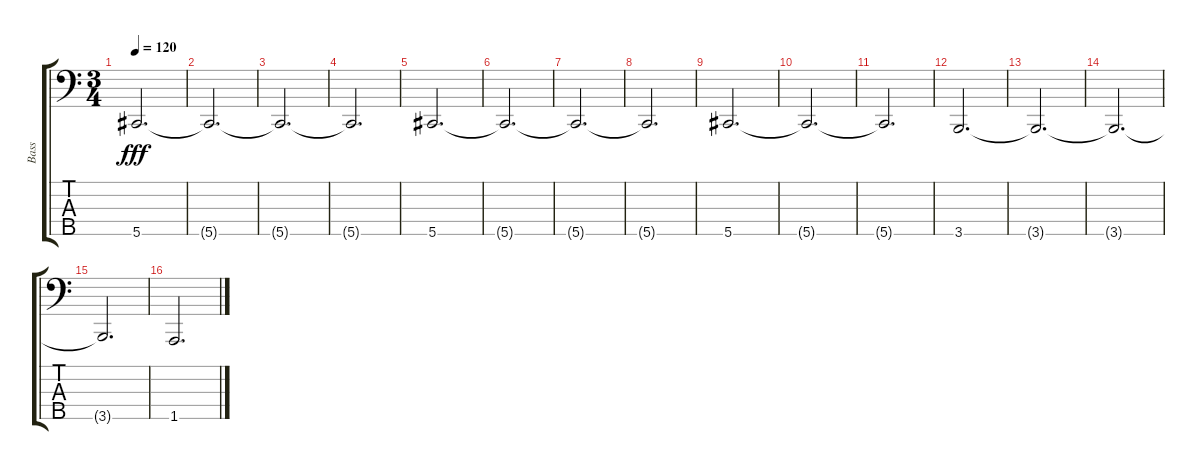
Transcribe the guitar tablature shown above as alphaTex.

\track ("Bass" "Bass") {instrument fretlessbass}
\staff {score tabs}
\tuning (F2 Db2 Ab1 Eb1 Ab0) {hide}
\ts (3 4)
\tempo 120
\clef f4
\ks c
5.5.2{d dy fff} |
5.5{t}.2{d} |
5.5{t}.2{d} |
5.5{t}.2{d} |
5.5.2{d} |
5.5{t}.2{d} |
5.5{t}.2{d} |
5.5{t}.2{d} |
5.5.2{d} |
5.5{t}.2{d} |
5.5{t}.2{d} |
3.5.2{d} |
3.5{t}.2{d} |
3.5{t}.2{d} |
3.5{t}.2{d} |
1.5.2{d}
